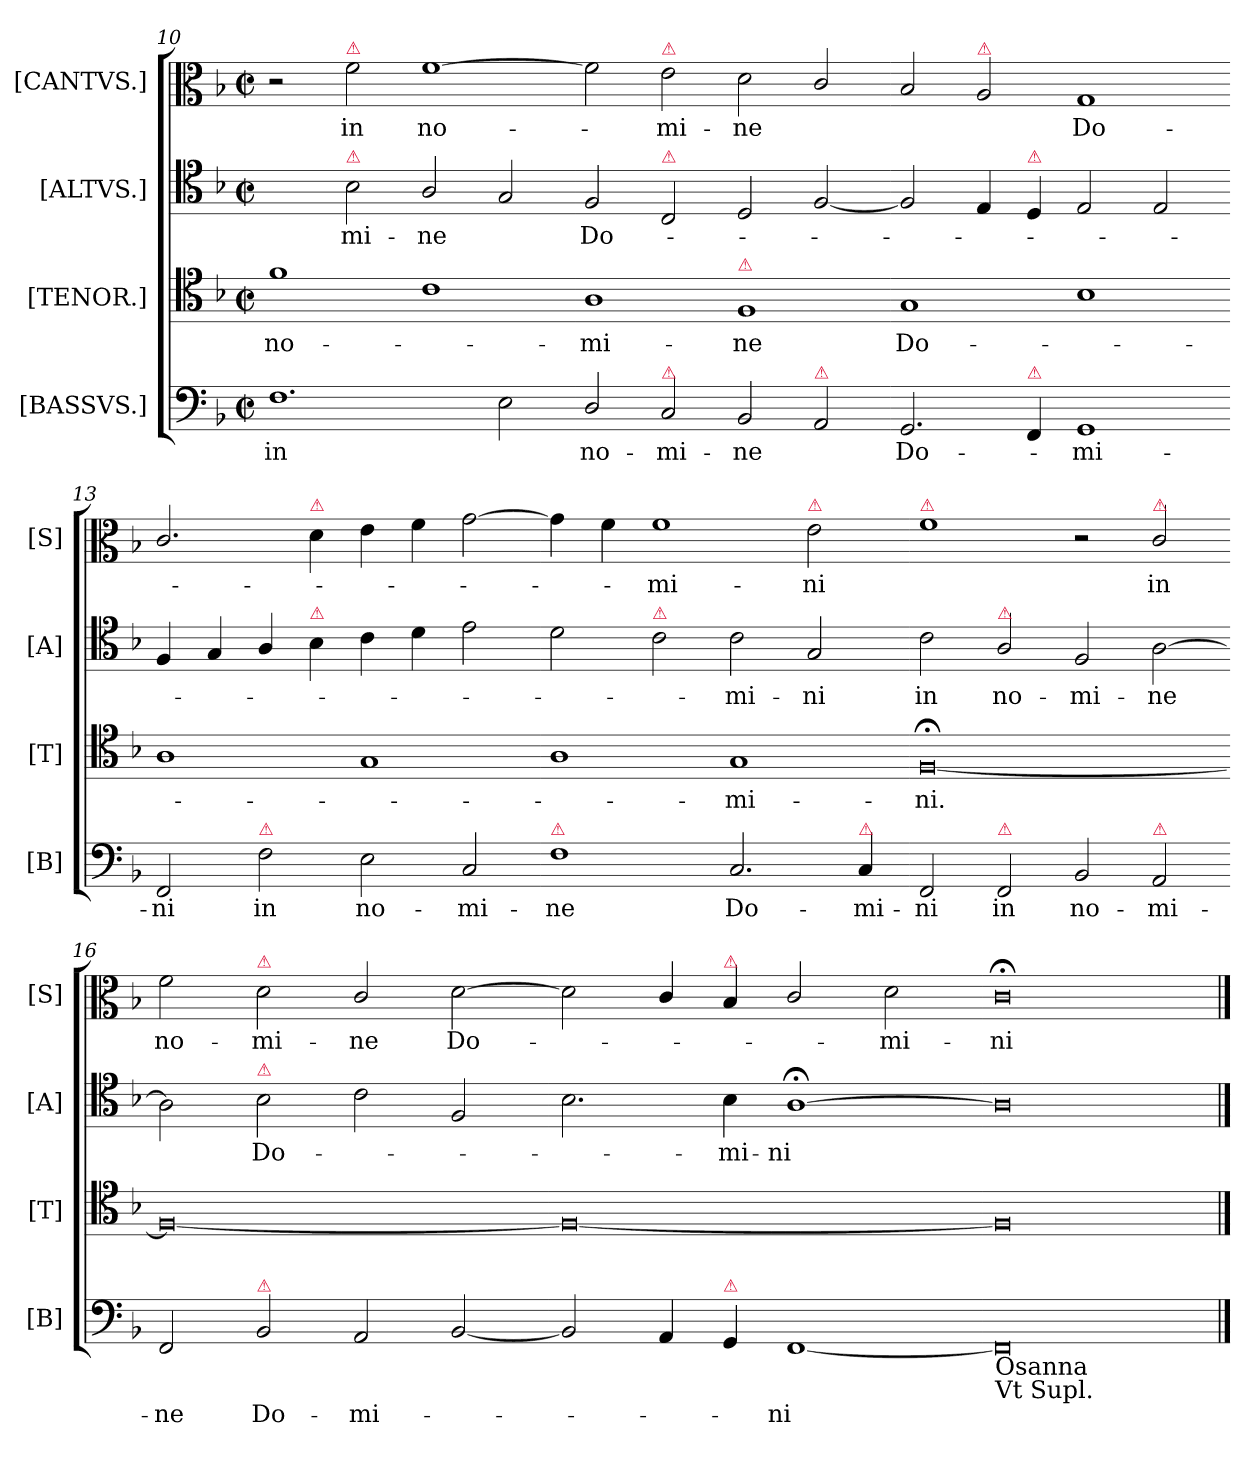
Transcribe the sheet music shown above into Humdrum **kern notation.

**kern	**text	**kern	**text	**kern	**text	**kern	**text
*part4	*part4	*part3	*part3	*part2	*part2	*part1	*part1
*staff4	*staff4	*staff3	*staff3	*staff2	*staff2	*staff1	*staff1
*I"[BASSVS.]	*	*I"[TENOR.]	*	*I"[ALTVS.]	*	*I"[CANTVS.]	*
*I'[B]	*	*I'[T]	*	*I'[A]	*	*I'[S]	*
*clefF4	*	*clefC4	*	*clefC4	*	*clefC3	*
*k[b-]	*	*k[b-]	*	*k[b-]	*	*k[b-]	*
*M2/1	*	*M2/1	*	*M2/1	*	*M2/1	*
*met(c|)	*	*met(c|)	*	*met(c|)	*	*met(c|)	*
=10	=10	=10	=10	=10	=10	=10	=10
1.F	in	1f	no-	2ryy	.	2r	.
!	!	!	!	!	!	!LO:TX:a:color=crimson:t=⚠	!
!	!	!	!	!LO:TX:a:color=crimson:t=⚠	!	!	!
.	.	.	.	2B-\	-mi-	2f\	in
.	.	1c	.	2A/	-ne	[1f	no-
2E\	.	.	.	2G/	.	.	.
=11-	=11-	=11-	=11-	=11-	=11-	=11-	=11-
2D/	no-	1A	-mi-	2F/	Do-	2f]	.
!	!	!	!	!	!	!LO:TX:a:color=crimson:t=⚠	!
!	!	!	!	!LO:TX:a:color=crimson:t=⚠	!	!	!
!LO:TX:a:color=crimson:t=⚠	!	!	!	!	!	!	!
2C/	-mi-	.	.	2C/	.	2e\	-mi-
!	!	!LO:TX:a:color=crimson:t=⚠	!	!	!	!	!
2BB-/	-ne	1F	-ne	2D/	.	2d\	-ne
!LO:TX:a:color=crimson:t=⚠	!	!	!	!	!	!	!
2AA/	.	.	.	[2F/	.	2c/	.
=12-	=12-	=12-	=12-	=12-	=12-	=12-	=12-
2.GG/	Do-	1G	Do-	2F/]	.	2B-/	.
!	!	!	!	!	!	!LO:TX:a:color=crimson:t=⚠	!
.	.	.	.	4E/	.	2A/	.
!	!	!	!	!LO:TX:a:color=crimson:t=⚠	!	!	!
!LO:TX:a:color=crimson:t=⚠	!	!	!	!	!	!	!
4FF/	.	.	.	4D/	.	.	.
1GG	-mi-	1B-	.	2E/	.	1G	Do-
.	.	.	.	2E/	.	.	.
=13-	=13-	=13-	=13-	=13-	=13-	=13-	=13-
2FF/	-ni	1A	.	4F/	.	2.c/	.
.	.	.	.	4G/	.	.	.
!LO:TX:a:color=crimson:t=⚠	!	!	!	!	!	!	!
!	!LO:LY:i	!	!	!	!	!	!
2F\	in	.	.	4A/	.	.	.
!	!	!	!	!	!	!LO:TX:a:color=crimson:t=⚠	!
!	!	!	!	!LO:TX:a:color=crimson:t=⚠	!	!	!
.	.	.	.	4B-\	.	4d\	.
!	!LO:LY:i	!	!	!	!	!	!
2E\	no-	1G	.	4c\	.	4e\	.
.	.	.	.	4d\	.	4f\	.
!	!LO:LY:i	!	!	!	!	!	!
2C/	-mi-	.	.	2e\	.	[2g\	.
=14-	=14-	=14-	=14-	=14-	=14-	=14-	=14-
!LO:TX:a:color=crimson:t=⚠	!	!	!	!	!	!	!
!	!LO:LY:i	!	!	!	!	!	!
1F	-ne	1A	.	2d\	.	4g\]	.
.	.	.	.	.	.	4f\	.
!	!	!	!	!LO:TX:a:color=crimson:t=⚠	!	!	!
.	.	.	.	2c\	.	1f	-mi-
!	!LO:LY:i	!	!	!	!	!	!
2.C/	Do-	1G	-mi-	2c\	-mi-	.	.
!	!	!	!	!	!	!LO:TX:a:color=crimson:t=⚠	!
.	.	.	.	2G/	-ni	2e\	-ni
!LO:TX:a:color=crimson:t=⚠	!	!	!	!	!	!	!
!	!LO:LY:i	!	!	!	!	!	!
4C/	-mi-	.	.	.	.	.	.
=15-	=15-	=15-	=15-	=15-	=15-	=15-	=15-
!	!	!	!	!	!	!LO:TX:a:color=crimson:t=⚠	!
!	!LO:LY:i	!	!	!	!LO:LY:i	!	!
2FF/	-ni	[0F;<	ni.	2c\	in	1f	.
!	!	!	!	!LO:TX:a:color=crimson:t=⚠	!	!	!
!LO:TX:a:color=crimson:t=⚠	!	!	!	!	!	!	!
!	!LO:LY:i	!	!	!	!LO:LY:i	!	!
2FF/	in	.	.	2A/	no-	.	.
!	!LO:LY:i	!	!	!	!LO:LY:i	!	!
2BB-/	no-	.	.	2F/	-mi-	2r	.
!	!	!	!	!	!	!LO:TX:a:color=crimson:t=⚠	!
!LO:TX:a:color=crimson:t=⚠	!	!	!	!	!	!	!
!	!LO:LY:i	!	!	!	!LO:LY:i	!	!LO:LY:i
2AA/	-mi-	.	.	[2A\	-ne	2c/	in
=16-	=16-	=16-	=16-	=16-	=16-	=16-	=16-
!	!LO:LY:i	!	!	!	!	!	!LO:LY:i
2FF/	-ne	0F_	.	2A\]	.	2f\	no-
!	!	!	!	!	!	!LO:TX:a:color=crimson:t=⚠	!
!	!	!	!	!LO:TX:a:color=crimson:t=⚠	!	!	!
!LO:TX:a:color=crimson:t=⚠	!	!	!	!	!	!	!
!	!LO:LY:i	!	!	!	!LO:LY:i	!	!LO:LY:i
2BB-/	Do-	.	.	2B-\	Do-	2d\	-mi-
!	!LO:LY:i	!	!	!	!	!	!LO:LY:i
2AA/	-mi-	.	.	2c\	.	2c/	-ne
!	!	!	!	!	!	!	!LO:LY:i
[2BB-/	.	.	.	2F/	.	[2d\	Do-
=17-	=17-	=17-	=17-	=17-	=17-	=17-	=17-
2BB-/]	.	0F_	.	2.B-\	.	2d\]	.
4AA/	.	.	.	.	.	4c/	.
!	!	!	!	!	!	!LO:TX:a:color=crimson:t=⚠	!
!LO:TX:a:color=crimson:t=⚠	!	!	!	!	!	!	!
!	!	!	!	!	!LO:LY:i	!	!
4GG/	.	.	.	4B-\	-mi-	4B-/	.
!	!LO:LY:i	!	!	!	!LO:LY:i	!	!
[1FF	-ni	.	.	[1A;<	-ni	2c/	.
!	!	!	!	!	!	!	!LO:LY:i
.	.	.	.	.	.	2d\	-mi-
=18-	=18-	=18-	=18-	=18-	=18-	=18-	=18-
!LO:TX:b:t=Osanna \nVt Supl.	!	!	!	!	!	!	!
!	!	!	!	!	!	!	!LO:LY:i
0FF]	.	0F]	.	0A]	.	0c;<	ni
==	==	==	==	==	==	==	==
*-	*-	*-	*-	*-	*-	*-	*-
